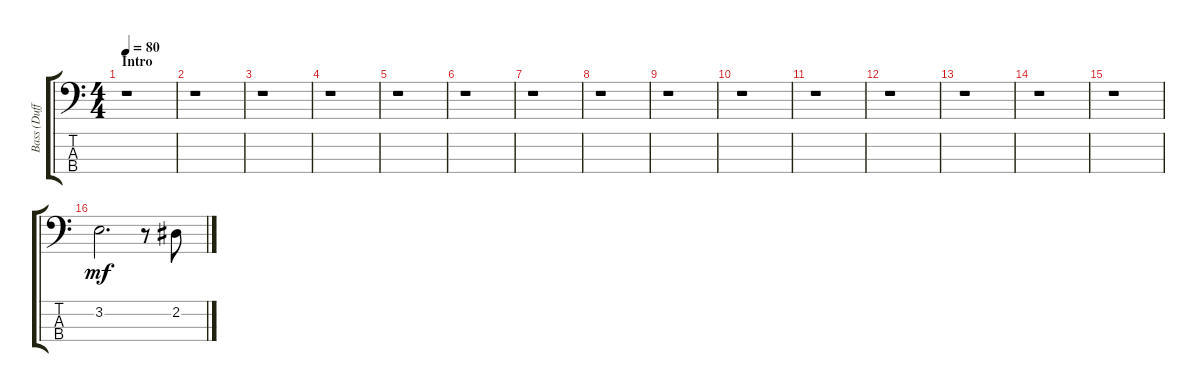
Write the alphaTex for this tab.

\track ("Bass (Duff)" "Bass (Duff") {instrument electricbasspick}
\staff {score tabs}
\tuning (Gb2 Db2 Ab1 Eb1) {hide}
\ts (4 4)
\section ("" "Intro")
\tempo 80
\clef f4
\ks c
r.1{dy mf instrument electricbasspick} |
r.1 |
r.1 |
r.1 |
r.1 |
r.1 |
r.1 |
r.1 |
r.1 |
r.1 |
r.1 |
r.1 |
r.1 |
r.1 |
r.1 |
3.2.2{d} r.8 2.2.8
